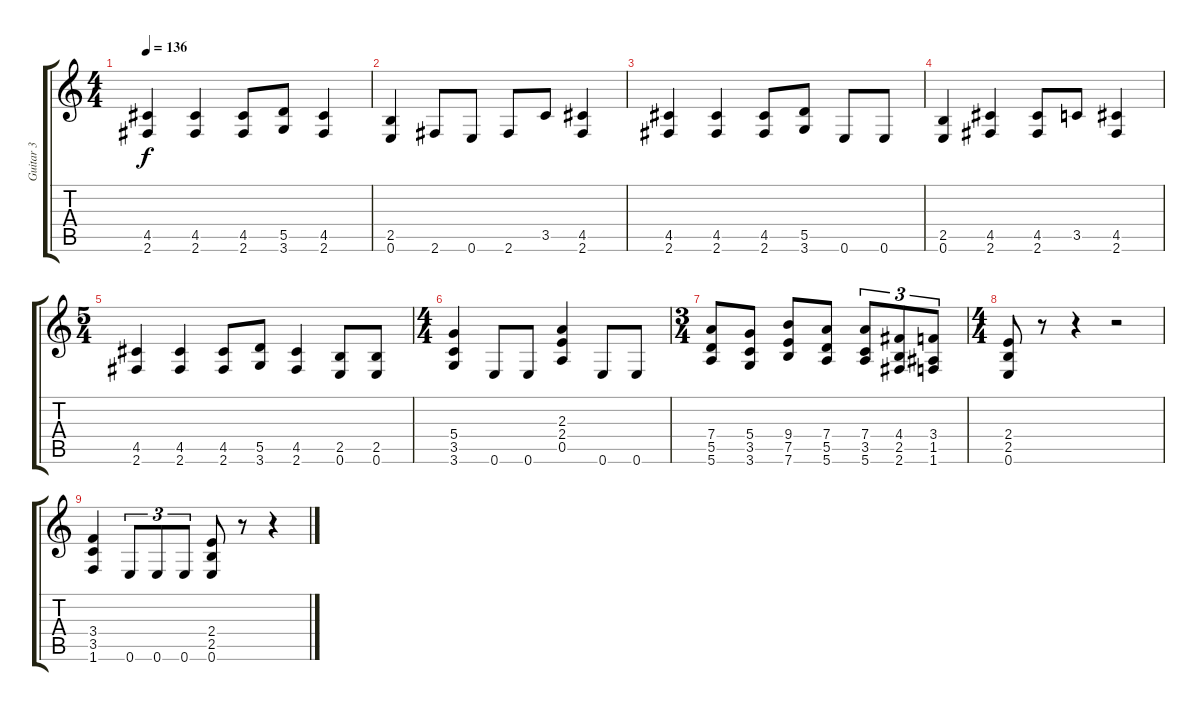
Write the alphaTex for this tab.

\track ("Guitar 3" "Guitar 3") {instrument distortionguitar}
\staff {score tabs}
\tuning (E4 B3 G3 D3 A2 E2) {hide}
\ts (4 4)
\tempo 136
\clef g2
\ks c
(4.5 2.6).4{dy f} (4.5 2.6).4 (4.5 2.6).8 (5.5 3.6).8 (4.5 2.6).4 |
(2.5 0.6).4 2.6.8 0.6.8 2.6.8 3.5.8 (4.5 2.6).4 |
(4.5 2.6).4 (4.5 2.6).4 (4.5 2.6).8 (5.5 3.6).8 0.6.8 0.6.8 |
(2.5 0.6).4 (4.5 2.6).4 (4.5 2.6).8 3.5.8 (4.5 2.6).4 |
\ts (5 4)
(4.5 2.6).4 (4.5 2.6).4 (4.5 2.6).8 (5.5 3.6).8 (4.5 2.6).4 (2.5 0.6).8 (2.5 0.6).8 |
\ts (4 4)
(5.4 3.5 3.6).4 0.6.8 0.6.8 (2.3 2.4 0.5).4 0.6.8 0.6.8 |
\ts (3 4)
(7.4 5.5 5.6).8 (5.4 3.5 3.6).8 (9.4 7.5 7.6).8 (7.4 5.5 5.6).8 (7.4 3.5 5.6).8{tu (3 2)} (4.4 2.5 2.6).8{tu (3 2)} (3.4 1.5 1.6).8{tu (3 2)} |
\ts (4 4)
(2.4 2.5 0.6).8 r.8 r.4 r.2 |
(3.4 3.5 1.6).4 0.6.8{tu (3 2)} 0.6.8{tu (3 2)} 0.6.8{tu (3 2)} (2.4 2.5 0.6).8 r.8 r.4
